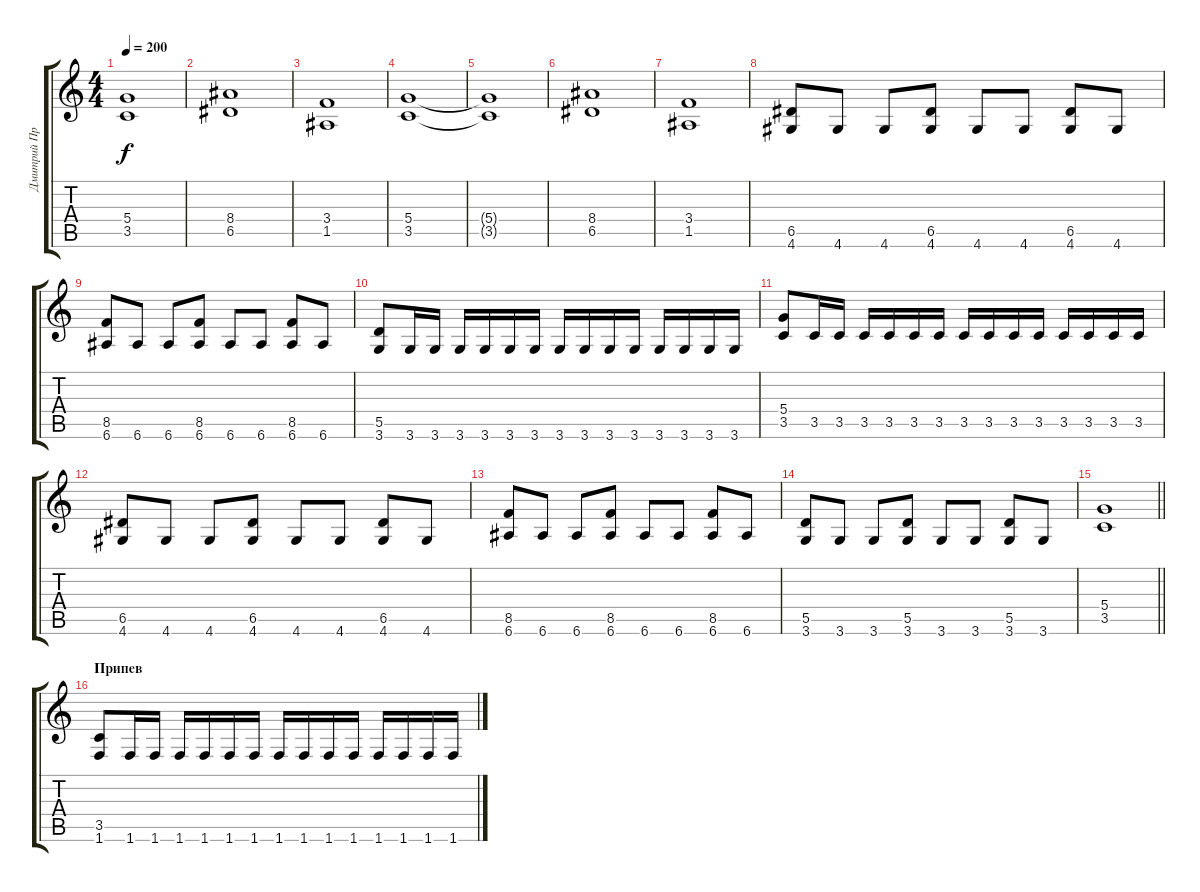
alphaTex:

\track ("Дмитрий Процко" "Дмитрий Пр") {instrument distortionguitar}
\staff {score tabs}
\tuning (E4 B3 G3 D3 A2 E2) {hide}
\ts (4 4)
\tempo 200
\clef g2
\ks c
(5.4{t} 3.5{t}).1{dy f} |
(8.4 6.5).1 |
(3.4 1.5).1 |
(5.4 3.5).1 |
(5.4{t} 3.5{t}).1 |
(8.4 6.5).1 |
(3.4 1.5).1 |
(6.5 4.6).8 4.6.8 4.6.8 (6.5 4.6).8 4.6.8 4.6.8 (6.5 4.6).8 4.6.8 |
(8.5 6.6).8 6.6.8 6.6.8 (8.5 6.6).8 6.6.8 6.6.8 (8.5 6.6).8 6.6.8 |
(5.5 3.6).8 3.6.16 3.6.16 3.6.16 3.6.16 3.6.16 3.6.16 3.6.16 3.6.16 3.6.16 3.6.16 3.6.16 3.6.16 3.6.16 3.6.16 |
(5.4 3.5).8 3.5.16 3.5.16 3.5.16 3.5.16 3.5.16 3.5.16 3.5.16 3.5.16 3.5.16 3.5.16 3.5.16 3.5.16 3.5.16 3.5.16 |
(6.5 4.6).8 4.6.8 4.6.8 (6.5 4.6).8 4.6.8 4.6.8 (6.5 4.6).8 4.6.8 |
(8.5 6.6).8 6.6.8 6.6.8 (8.5 6.6).8 6.6.8 6.6.8 (8.5 6.6).8 6.6.8 |
(5.5 3.6).8 3.6.8 3.6.8 (5.5 3.6).8 3.6.8 3.6.8 (5.5 3.6).8 3.6.8 |
\barLineRight lightlight
(5.4 3.5).1 |
\section ("" "Припев")
(3.5 1.6).8 1.6.16 1.6.16 1.6.16 1.6.16 1.6.16 1.6.16 1.6.16 1.6.16 1.6.16 1.6.16 1.6.16 1.6.16 1.6.16 1.6.16
